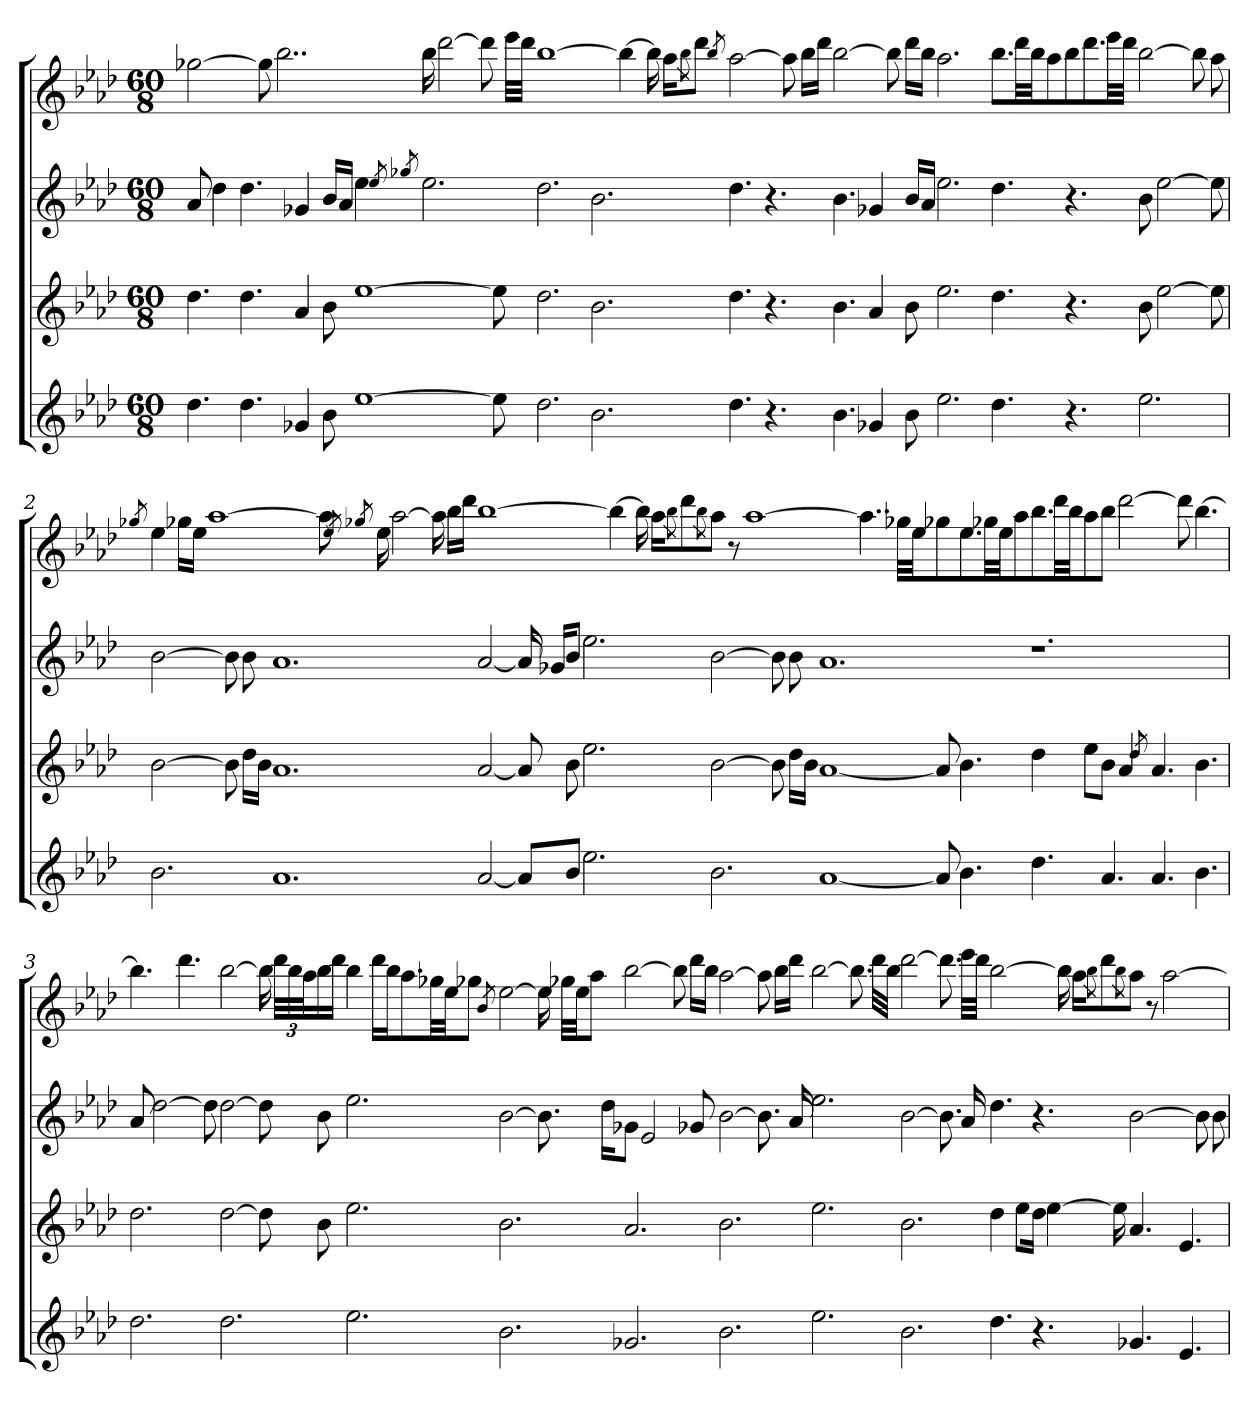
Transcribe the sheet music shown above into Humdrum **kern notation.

**kern	**kern	**kern	**kern
*part4	*part3	*part2	*part1
*staff4	*staff3	*staff2	*staff1
*clefG2	*clefG2	*clefG2	*clefG2
*k[b-e-a-d-]	*k[b-e-a-d-]	*k[b-e-a-d-]	*k[b-e-a-d-]
*M60/8	*M60/8	*M60/8	*M60/8
=1	=1	=1	=1
4.dd-	4.dd-	8a-	[2gg-X
.	.	4dd-	.
4.dd-	4.dd-	4.dd-	.
.	.	.	8gg-]
.	.	.	2..bb-
4g-X	4a-	4g-X	.
8b-	8b-	16b-/LL	.
.	.	16a-/JJ	.
[1ee-	[1ee-	4.ee-	.
.	.	8qee-	.
.	.	8qgg-X	.
.	.	2.ee-	16bb-
.	.	.	[2ddd-
.	.	.	8ddd-]
8ee-]	8ee-]	.	.
.	.	.	32eee-\LLL
.	.	.	32ddd-\JJJ
2.dd-	2.dd-	2.dd-	[1bb-
2.b-	2.b-	2.b-	.
.	.	.	4bb-_
.	.	.	16bb-]
.	.	.	16aa-\KL
.	.	.	8qbb-\
.	.	.	8ddd-\J
.	.	.	8qbb-
4.dd-	4.dd-	4.dd-	[2aa-
4.r	4.r	4.r	.
.	.	.	8aa-]
.	.	.	16bb-\LL
.	.	.	16ddd-\JJ
4.b-	4.b-	4.b-	[2bb-
4g-X	4a-	4g-X	.
.	.	.	8bb-]
8b-	8b-	16b-/LL	16ddd-\LL
.	.	16a-/JJ	16bb-\JJ
2.ee-	2.ee-	2.ee-	2.aa-
4.dd-	4.dd-	4.dd-	8.bb-\L
.	.	.	32ddd-\LL
.	.	.	32bb-\JJ
.	.	.	8aa-\
4.r	4.r	4.r	8bb-\
.	.	.	8.ddd-\
.	.	.	32eee-\LL
.	.	.	32ddd-\JJJ
2.ee-	8b-	8b-	[2bb-
.	[2ee-	[2ee-	.
.	.	.	8bb-]
.	8ee-]	8ee-]	8aa-
=2	=2	=2	=2
.	.	.	8qgg-X
2.b-	[2b-	[2b-	4ee-
.	.	.	16gg-X\LL
.	.	.	16ee-\JJ
.	.	.	[1aa-
.	8b-]	8b-]	.
.	16dd-\LL	8b-	.
.	16b-\JJ	.	.
1.a-	1.a-	1.a-	.
.	.	.	8aa-]
.	.	.	8qee-
.	.	.	8qgg-X
.	.	.	16ee-
.	.	.	[2aa-
.	.	.	16aa-]
.	.	.	16bb-\LL
.	.	.	16ddd-\JJ
[2a-	[2a-	[2a-	[1bb-
8a-/L]	8a-]	16a-]	.
.	.	16g-X/KL	.
8b-/J	8b-	8b-/J	.
2.ee-	2.ee-	2.ee-	.
.	.	.	4bb-_
.	.	.	16bb-]
.	.	.	16aa-\KL
.	.	.	8qbb-\
.	.	.	8ddd-\
.	.	.	8qbb-\
2.b-	[2b-	[2b-	8aa-\J
.	.	.	8r
.	.	.	[1aa-
.	8b-]	8b-]	.
.	16dd-\LL	8b-	.
.	16b-\JJ	.	.
[1a-	[1a-	1.a-	.
.	.	.	4..aa-]
.	.	.	32gg-X\LLL
.	.	.	32ee-\JJ
8a-]	8a-]	.	8gg-X\
4.b-	4.b-	.	8.ee-\
.	.	.	32gg-X\LL
.	.	.	32ee-\JJ
.	.	.	8aa-\
4.dd-	4dd-	1.r	8.bb-\
.	.	.	32ddd-\LL
.	.	.	32bb-\JJ
.	8ee-\L	.	8aa-\
4.a-	8b-\J	.	8bb-\J
.	4a-	.	[2ddd-
.	8qdd-	.	.
4.a-	4.a-	.	.
.	.	.	8ddd-]
4.b-	4.b-	.	[4.bb-
=3	=3	=3	=3
2.dd-	2.dd-	8a-	4.bb-]
.	.	[2dd-	.
.	.	.	4.ddd-
.	.	8dd-]	.
2.dd-	[2dd-	[2dd-	[2bb-
.	8dd-]	8dd-]	16bb-]
.	.	.	48ddd-\LLL
.	.	.	48bb-\
.	.	.	48aa-\J
.	8b-	8b-	16bb-\
.	.	.	16ddd-\JJ
2.ee-	2.ee-	2.ee-	4bb-
.	.	.	16ddd-\LL
.	.	.	16bb-\J
.	.	.	8.aa-\
.	.	.	32gg-X\LL
.	.	.	32ee-\JJ
.	.	.	8gg-X\J
.	.	.	8qb-
2.b-	2.b-	[2b-	[2ee-
.	.	8.b-]	16ee-]
.	.	.	32gg-X\LLL
.	.	.	32ee-\JJ
.	.	.	8aa-\J
.	.	16dd-\KL	.
2.g-X	2.a-	8g-X\J	[2bb-
.	.	2e-	.
.	.	.	8bb-]
.	.	8g-X	16ddd-\LL
.	.	.	16bb-\JJ
2.b-	2.b-	[2b-	[2aa-
.	.	8.b-]	8aa-]
.	.	.	16bb-\LL
.	.	16a-	16ddd-\JJ
2.ee-	2.ee-	2.ee-	[2bb-
.	.	.	8.bb-]
.	.	.	32ddd-\LLL
.	.	.	32bb-\JJJ
2.b-	2.b-	[2b-	[2ddd-
.	.	8.b-]	8.ddd-]
.	.	16a-	32eee-\LLL
.	.	.	32ddd-\JJJ
4.dd-	4dd-	4.dd-	[2bb-
.	8ee-\L	.	.
4.r	16dd-\Jk	4.r	.
.	[4ee-	.	.
.	.	.	16bb-]
.	.	.	16aa-\KL
.	.	.	8qbb-\
.	.	.	8ddd-\
.	16ee-]	.	.
.	.	.	8qbb-\
4.g-X	4.a-	[2b-	8aa-\J
.	.	.	8r
.	.	.	[2aa-
4.e-	4.e-	.	.
.	.	8b-]	.
.	.	8b-	.
=	=	=	=
*-	*-	*-	*-
